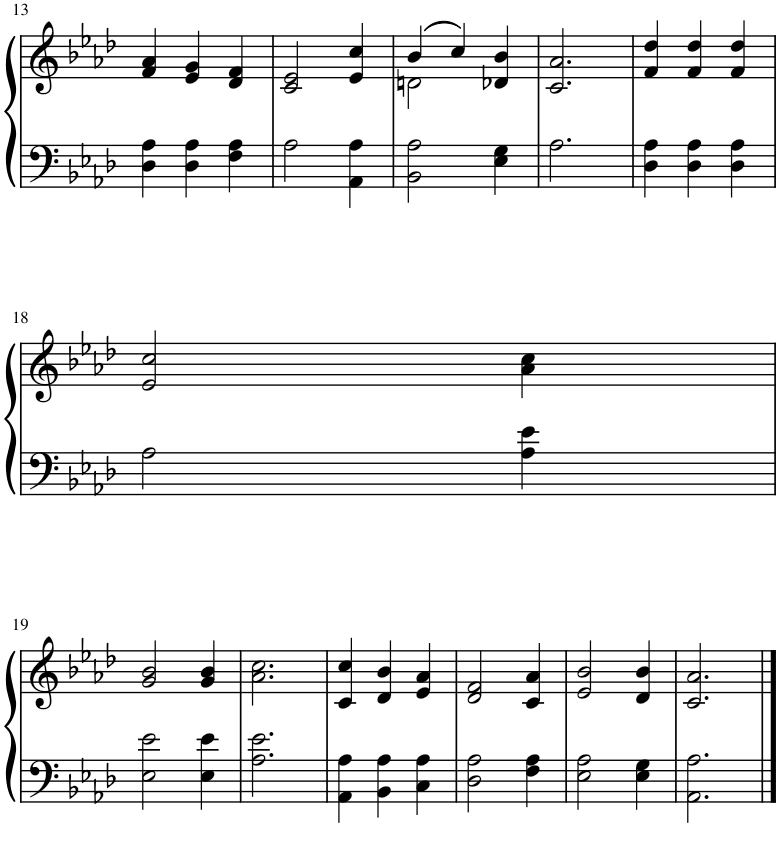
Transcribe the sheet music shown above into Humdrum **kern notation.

**kern	**kern
*part1	*part1
*staff2	*staff1
*I"Piano	*
*I'Pno.	*
!!LO:PB:g=z
*clefF4	*clefG2
*k[b-e-a-d-]	*k[b-e-a-d-]
*M3/4	*M3/4
=13	=13
4D-\ 4A-\	4f/ 4a-/
4D-\ 4A-\	4e-/ 4g/
4F\ 4A-\	4d-/ 4f/
=14	=14
2A-\	2c/ 2e-/
4AA-\ 4A-\	4e-/ 4cc/
=15	=15
*	*^
2BB-\ 2A-\	(4b-/	2dn\
.	4cc/)	.
4E-\ 4G\	4d-X/ 4b-/	4ryy
*	*v	*v
=16	=16
2.A-\	2.c/ 2.a-/
=17	=17
4D-\ 4A-\	4f/ 4dd-/
4D-\ 4A-\	4f/ 4dd-/
4D-\ 4A-\	4f/ 4dd-/
!!LO:LB:g=z
=18	=18
2A-\	2e-/ 2cc/
4A-\ 4e-\	4a-\ 4cc\
!!LO:LB:g=z
=19	=19
2E-\ 2e-\	2g/ 2b-/
4E-\ 4e-\	4g/ 4b-/
=20	=20
2.A-\ 2.e-\	2.a-\ 2.cc\
=21	=21
4AA-\ 4A-\	4c/ 4cc/
4BB-\ 4A-\	4d-/ 4b-/
4C\ 4A-\	4e-/ 4a-/
=22	=22
2D-\ 2A-\	2d-/ 2f/
4F\ 4A-\	4c/ 4a-/
=23	=23
2E-\ 2A-\	2e-/ 2b-/
4E-\ 4G\	4d-/ 4b-/
=24	=24
2.AA-\ 2.A-\	2.c/ 2.a-/
==	==
*-	*-
